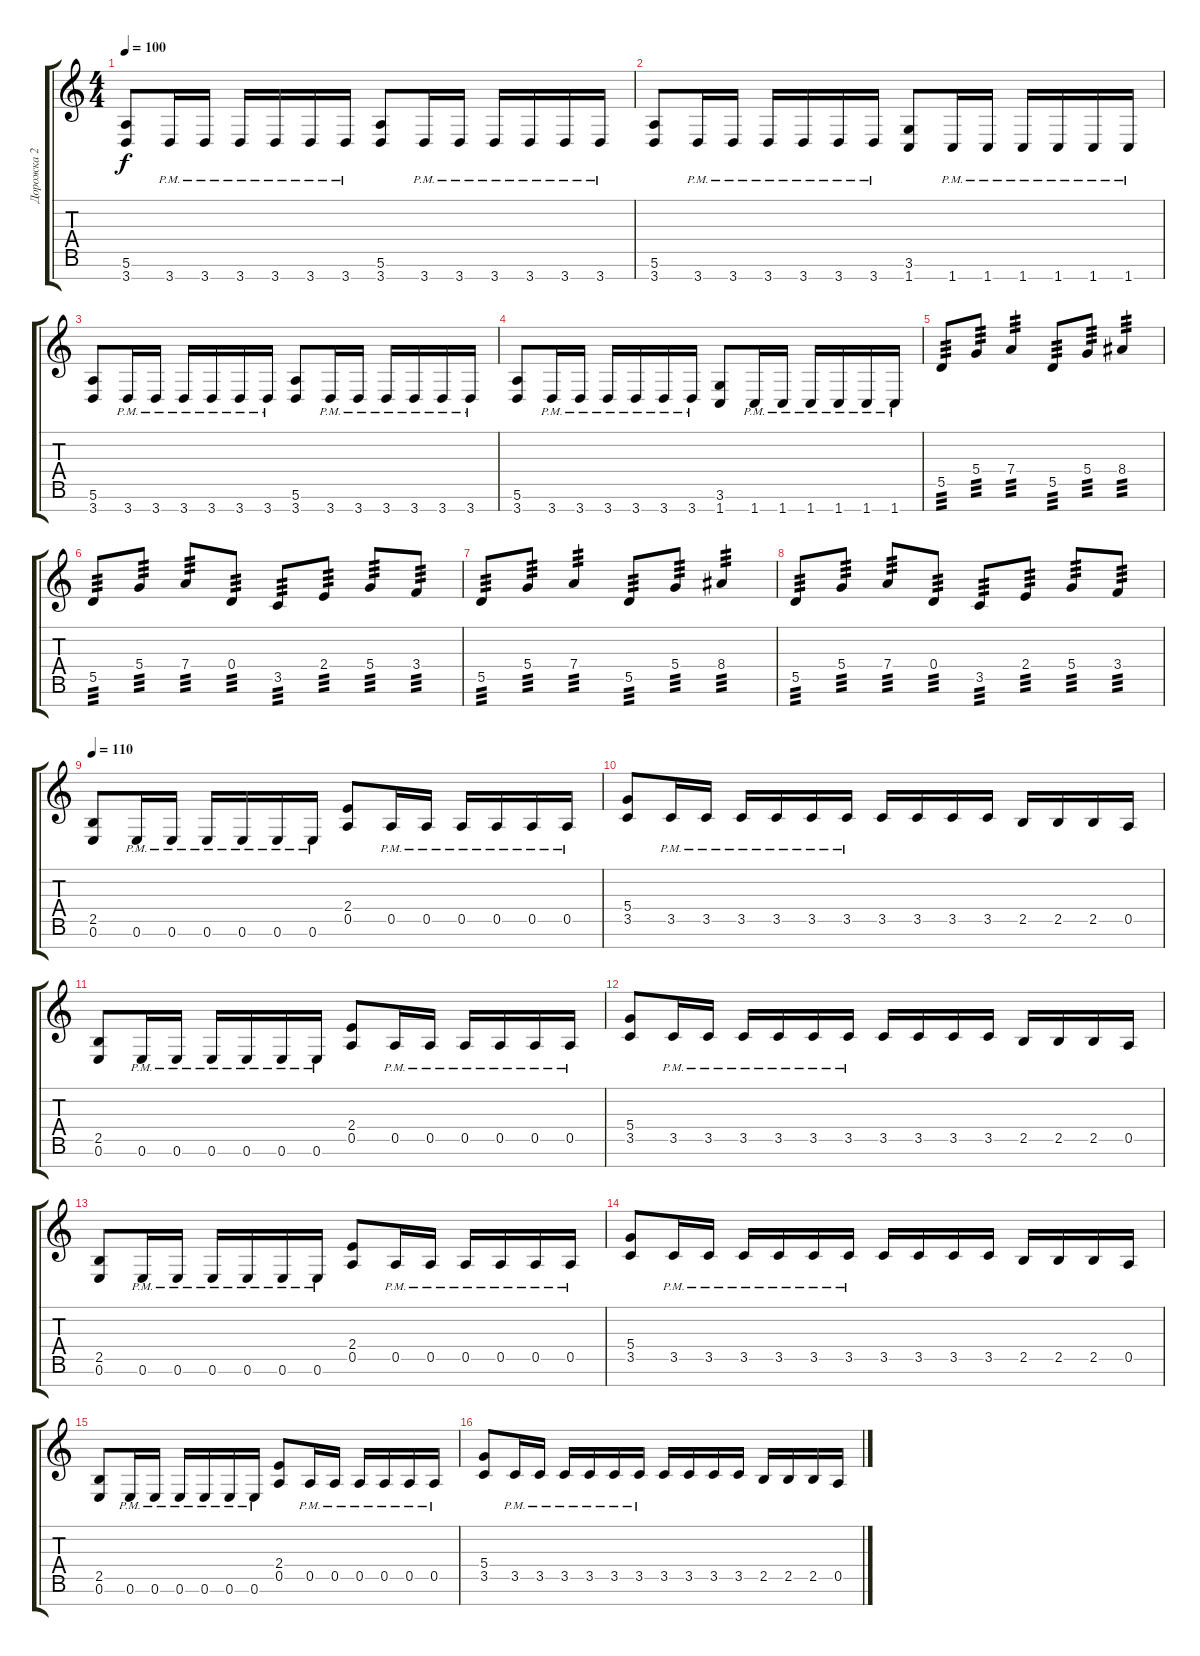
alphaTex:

\track ("Дорожка 2" "Дорожка 2") {instrument distortionguitar}
\staff {score tabs}
\tuning (E4 B3 G3 D3 A2 E2 B1) {hide}
\ts (4 4)
\tempo 100
\clef g2
\ks c
(5.6 3.7).8{dy f} 3.7{pm}.16 3.7{pm}.16 3.7{pm}.16 3.7{pm}.16 3.7{pm}.16 3.7{pm}.16 (5.6 3.7).8 3.7{pm}.16 3.7{pm}.16 3.7{pm}.16 3.7{pm}.16 3.7{pm}.16 3.7{pm}.16 |
(5.6 3.7).8 3.7{pm}.16 3.7{pm}.16 3.7{pm}.16 3.7{pm}.16 3.7{pm}.16 3.7{pm}.16 (3.6 1.7).8 1.7{pm}.16 1.7{pm}.16 1.7{pm}.16 1.7{pm}.16 1.7{pm}.16 1.7{pm}.16 |
(5.6 3.7).8 3.7{pm}.16 3.7{pm}.16 3.7{pm}.16 3.7{pm}.16 3.7{pm}.16 3.7{pm}.16 (5.6 3.7).8 3.7{pm}.16 3.7{pm}.16 3.7{pm}.16 3.7{pm}.16 3.7{pm}.16 3.7{pm}.16 |
(5.6 3.7).8 3.7{pm}.16 3.7{pm}.16 3.7{pm}.16 3.7{pm}.16 3.7{pm}.16 3.7{pm}.16 (3.6 1.7).8 1.7{pm}.16 1.7{pm}.16 1.7{pm}.16 1.7{pm}.16 1.7{pm}.16 1.7{pm}.16 |
5.5.8{tp 3 volume 14} 5.4.8{tp 3} 7.4.4{tp 3} 5.5.8{tp 3} 5.4.8{tp 3} 8.4.4{tp 3} |
5.5.8{tp 3} 5.4.8{tp 3} 7.4.8{tp 3} 0.4.8{tp 3} 3.5.8{tp 3} 2.4.8{tp 3} 5.4.8{tp 3} 3.4.8{tp 3} |
5.5.8{tp 3} 5.4.8{tp 3} 7.4.4{tp 3} 5.5.8{tp 3} 5.4.8{tp 3} 8.4.4{tp 3} |
5.5.8{tp 3} 5.4.8{tp 3} 7.4.8{tp 3} 0.4.8{tp 3} 3.5.8{tp 3} 2.4.8{tp 3} 5.4.8{tp 3} 3.4.8{tp 3} |
\tempo 110
(2.5 0.6).8 0.6{pm}.16 0.6{pm}.16 0.6{pm}.16 0.6{pm}.16 0.6{pm}.16 0.6{pm}.16 (2.4 0.5).8 0.5{pm}.16 0.5{pm}.16 0.5{pm}.16 0.5{pm}.16 0.5{pm}.16 0.5{pm}.16 |
(5.4 3.5).8 3.5{pm}.16 3.5{pm}.16 3.5{pm}.16 3.5{pm}.16 3.5{pm}.16 3.5{pm}.16 3.5.16 3.5.16 3.5.16 3.5.16 2.5.16 2.5.16 2.5.16 0.5.16 |
(2.5 0.6).8 0.6{pm}.16 0.6{pm}.16 0.6{pm}.16 0.6{pm}.16 0.6{pm}.16 0.6{pm}.16 (2.4 0.5).8 0.5{pm}.16 0.5{pm}.16 0.5{pm}.16 0.5{pm}.16 0.5{pm}.16 0.5{pm}.16 |
(5.4 3.5).8 3.5{pm}.16 3.5{pm}.16 3.5{pm}.16 3.5{pm}.16 3.5{pm}.16 3.5{pm}.16 3.5.16 3.5.16 3.5.16 3.5.16 2.5.16 2.5.16 2.5.16 0.5.16 |
(2.5 0.6).8 0.6{pm}.16 0.6{pm}.16 0.6{pm}.16 0.6{pm}.16 0.6{pm}.16 0.6{pm}.16 (2.4 0.5).8 0.5{pm}.16 0.5{pm}.16 0.5{pm}.16 0.5{pm}.16 0.5{pm}.16 0.5{pm}.16 |
(5.4 3.5).8 3.5{pm}.16 3.5{pm}.16 3.5{pm}.16 3.5{pm}.16 3.5{pm}.16 3.5{pm}.16 3.5.16 3.5.16 3.5.16 3.5.16 2.5.16 2.5.16 2.5.16 0.5.16 |
(2.5 0.6).8 0.6{pm}.16 0.6{pm}.16 0.6{pm}.16 0.6{pm}.16 0.6{pm}.16 0.6{pm}.16 (2.4 0.5).8 0.5{pm}.16 0.5{pm}.16 0.5{pm}.16 0.5{pm}.16 0.5{pm}.16 0.5{pm}.16 |
(5.4 3.5).8 3.5{pm}.16 3.5{pm}.16 3.5{pm}.16 3.5{pm}.16 3.5{pm}.16 3.5{pm}.16 3.5.16 3.5.16 3.5.16 3.5.16 2.5.16 2.5.16 2.5.16 0.5.16
